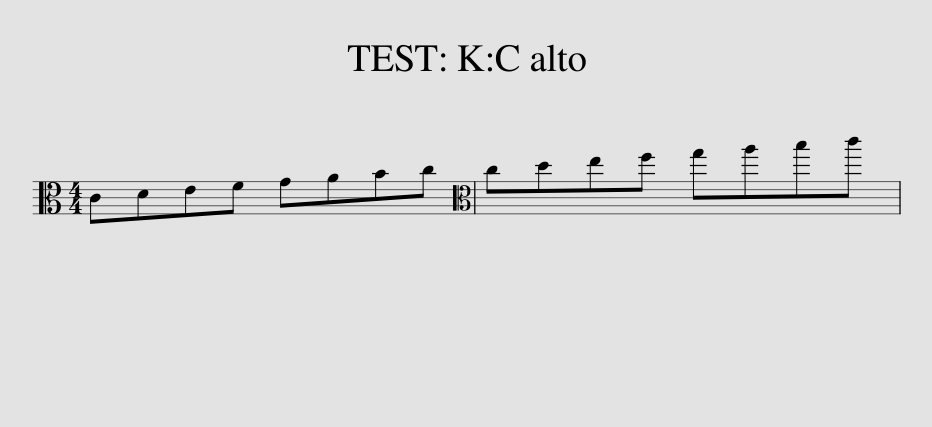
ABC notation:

X:1
L:1/8
M:4/4
I:linebreak $
K:C
V:1 alto
V:1
 CDEF GABc |[K:alto] cdef gabc' | %2
